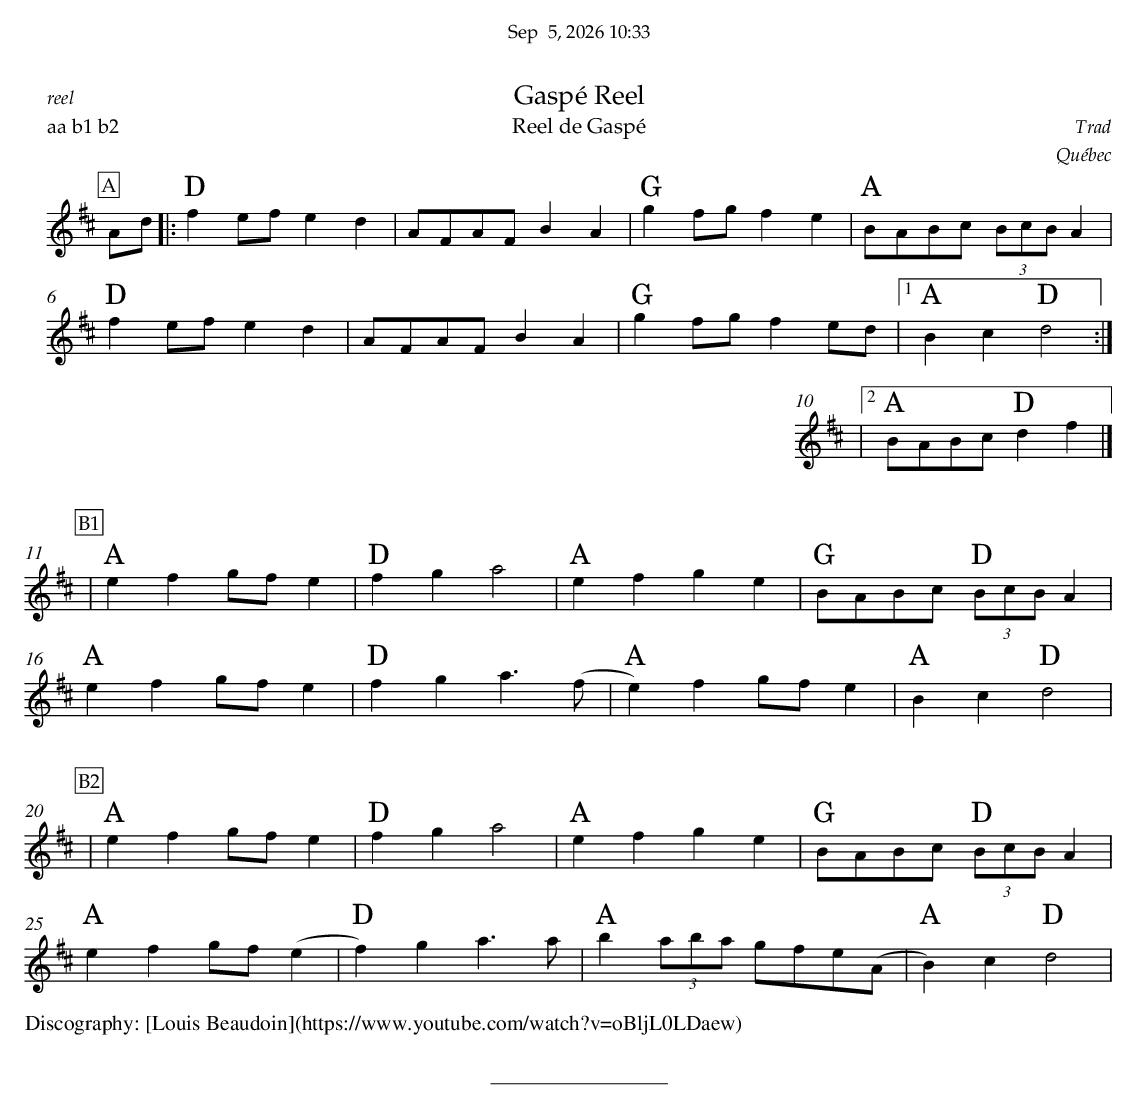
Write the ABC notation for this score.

X:1
T:Gaspé Reel
T:Reel de Gaspé
C:Trad
O:Québec
P:aa b1 b2
M:C |
L:1/8
K:Dmaj
P:A
Ad |: "D" f2 ef e2 d2 | AFAF B2 A2 | "G" g2 fg f2 e2 | "A" BABc (3BcB A2 |
"D" f2 ef e2 d2 | AFAF B2 A2 | "G" g2 fg f2 ed |1 "A" B2 c2 "D" d4 :|
|2 "A" BABc "D" d2 f2 |]
%%vskip 0.5cm
P:B1
|"A" e2 f2 gf e2 | "D" f2 g2 a4 | "A" e2 f2 g2 e2 | "G" BABc "D" (3BcB A2 |
"A" e2 f2 gf e2 | "D" f2 g2 a3 (f | "A" e2) f2 gf e2 | "A" B2 c2 "D" d4 |
%%vskip 0.5cm
P:B2
|"A" e2 f2 gf e2 | "D" f2 g2 a4 | "A" e2 f2 g2 e2 | "G" BABc "D" (3BcB A2 |
"A" e2 f2 gf (e2 |"D" f2) g2 a3 a | "A" b2 (3aba gfe(A | "A" B2) c2 "D" d4 |
